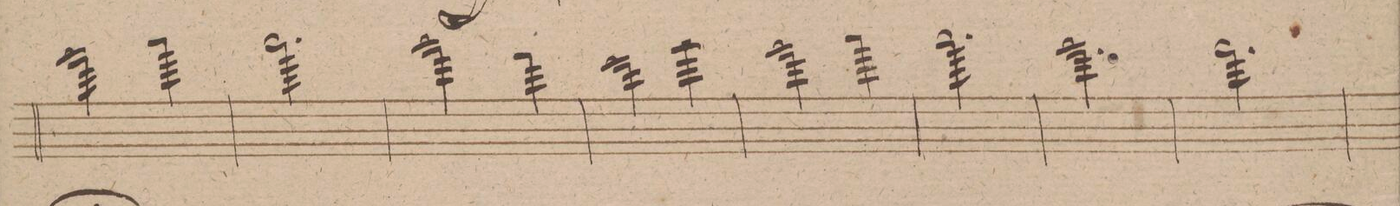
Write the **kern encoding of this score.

**kern	**dynam
*I"Flauto 1mo	*
*clefG2	*
*k[f#c#g#d#]	*
*M3/4	*
2ggg#	.
4aaa	.
=127	=127
2.aaa	.
=128	=128
2ggg#	.
4fff#	.
=129	=129
2eee	.
4ggg#	.
=130	=130
2ggg#	.
4aaa	.
=131	=131
2.aaa	.
=132	=132
2.ryy	.
=133	=133
2.ggg#	.
=134	=134
2.fff#	.
=135	=135
*-	*-
